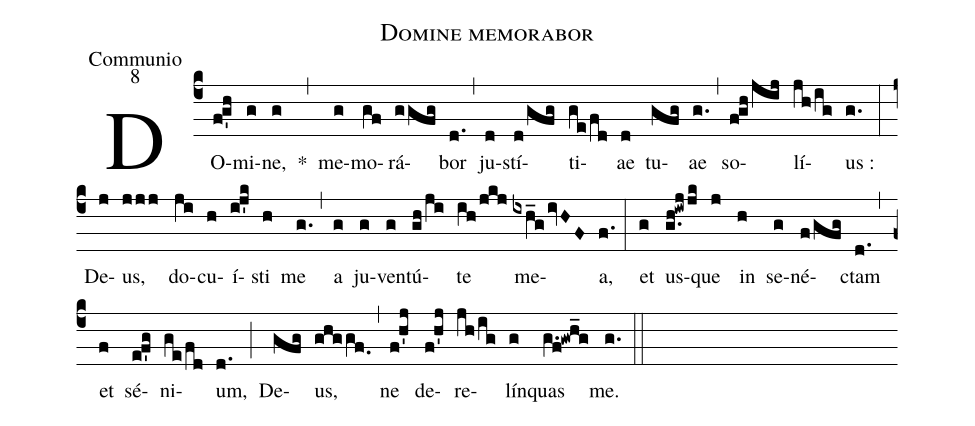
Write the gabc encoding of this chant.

name:Domine memorabor;
office-part:Communio;
mode:8;
%%
(c4) DO(fg'h)mi(g)ne,(g) *(,) me(g)mo(gf)rá(ggfg)bor(d.) (,) ju(d)stí(d/gfg)ti(ge/fd)ae(d) tu(gfg)ae(g.) (,) so(fghjij)lí(jh/ig)us :(g.) (:) De(j)us,(jjj) do(ji)cu(h)í(ij'k)sti(h) me(g.) (,) a(g) ju(g)ven(g)tú(gh/ji)te(ih/jkj) me(ixh_givHF)a,(f.) (:) et(g) us(g.h!iwjjk)que(j) in(h) se(g)né(f/gfg)ctam(d.) (,) et(f) sé(ef'g)ni(ge/fd)um,(d.) (;) De(gfg)us,(ghggf.0) (,) ne(f!h'j) de(f!h'j)re(jh/ig)lín(g)quas(g.f!gwh_g) me.(g.) (::)
